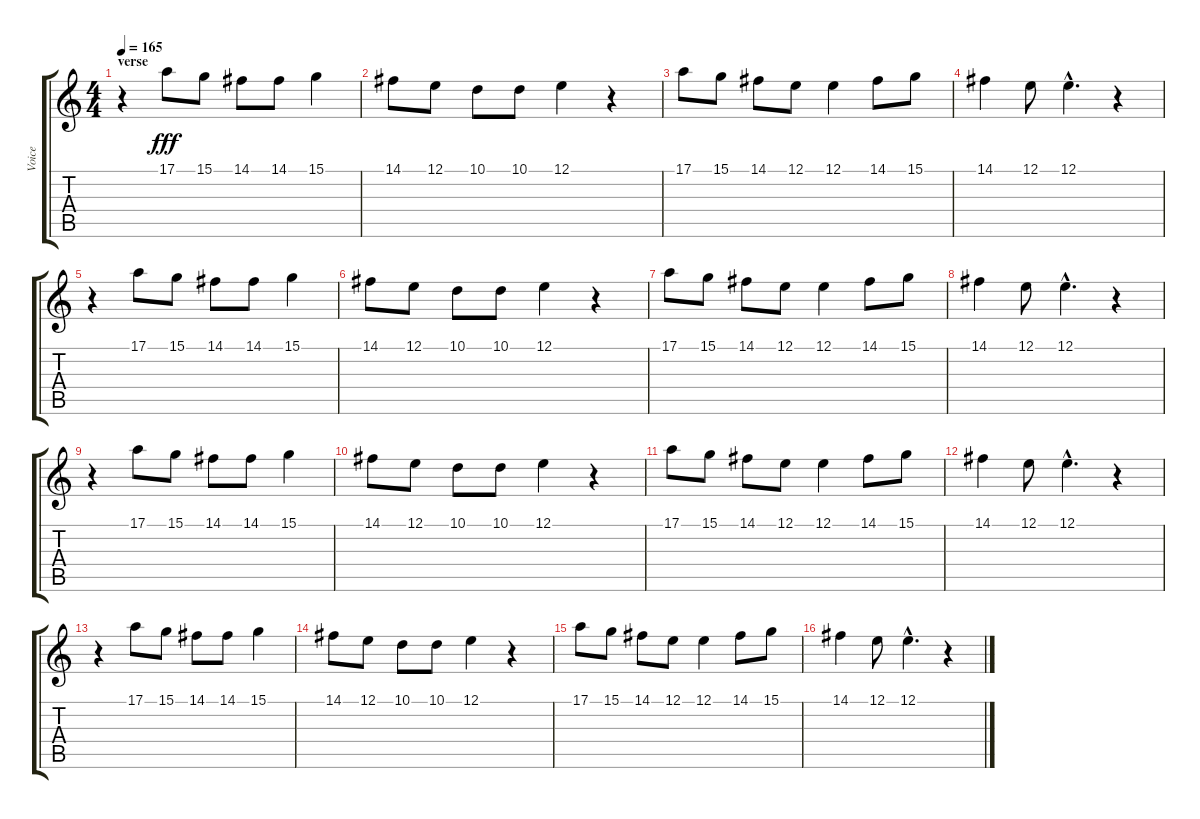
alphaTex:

\track ("Voice" "Voice") {instrument choiraahs}
\staff {score tabs}
\tuning (E4 B3 G3 D3 A2 E2) {hide}
\ts (4 4)
\section ("" "verse")
\tempo 165
\clef g2
\ks c
r.4{dy fff} 17.1.8 15.1.8 14.1.8 14.1.8 15.1.4 |
14.1.8 12.1.8 10.1.8 10.1.8 12.1.4 r.4 |
17.1.8 15.1.8 14.1.8 12.1.8 12.1.4 14.1.8 15.1.8 |
14.1.4 12.1.8 12.1{hac}.4{d} r.4 |
r.4 17.1.8 15.1.8 14.1.8 14.1.8 15.1.4 |
14.1.8 12.1.8 10.1.8 10.1.8 12.1.4 r.4 |
17.1.8 15.1.8 14.1.8 12.1.8 12.1.4 14.1.8 15.1.8 |
14.1.4 12.1.8 12.1{hac}.4{d} r.4 |
r.4 17.1.8 15.1.8 14.1.8 14.1.8 15.1.4 |
14.1.8 12.1.8 10.1.8 10.1.8 12.1.4 r.4 |
17.1.8 15.1.8 14.1.8 12.1.8 12.1.4 14.1.8 15.1.8 |
14.1.4 12.1.8 12.1{hac}.4{d} r.4 |
r.4 17.1.8 15.1.8 14.1.8 14.1.8 15.1.4 |
14.1.8 12.1.8 10.1.8 10.1.8 12.1.4 r.4 |
17.1.8 15.1.8 14.1.8 12.1.8 12.1.4 14.1.8 15.1.8 |
14.1.4 12.1.8 12.1{hac}.4{d} r.4
